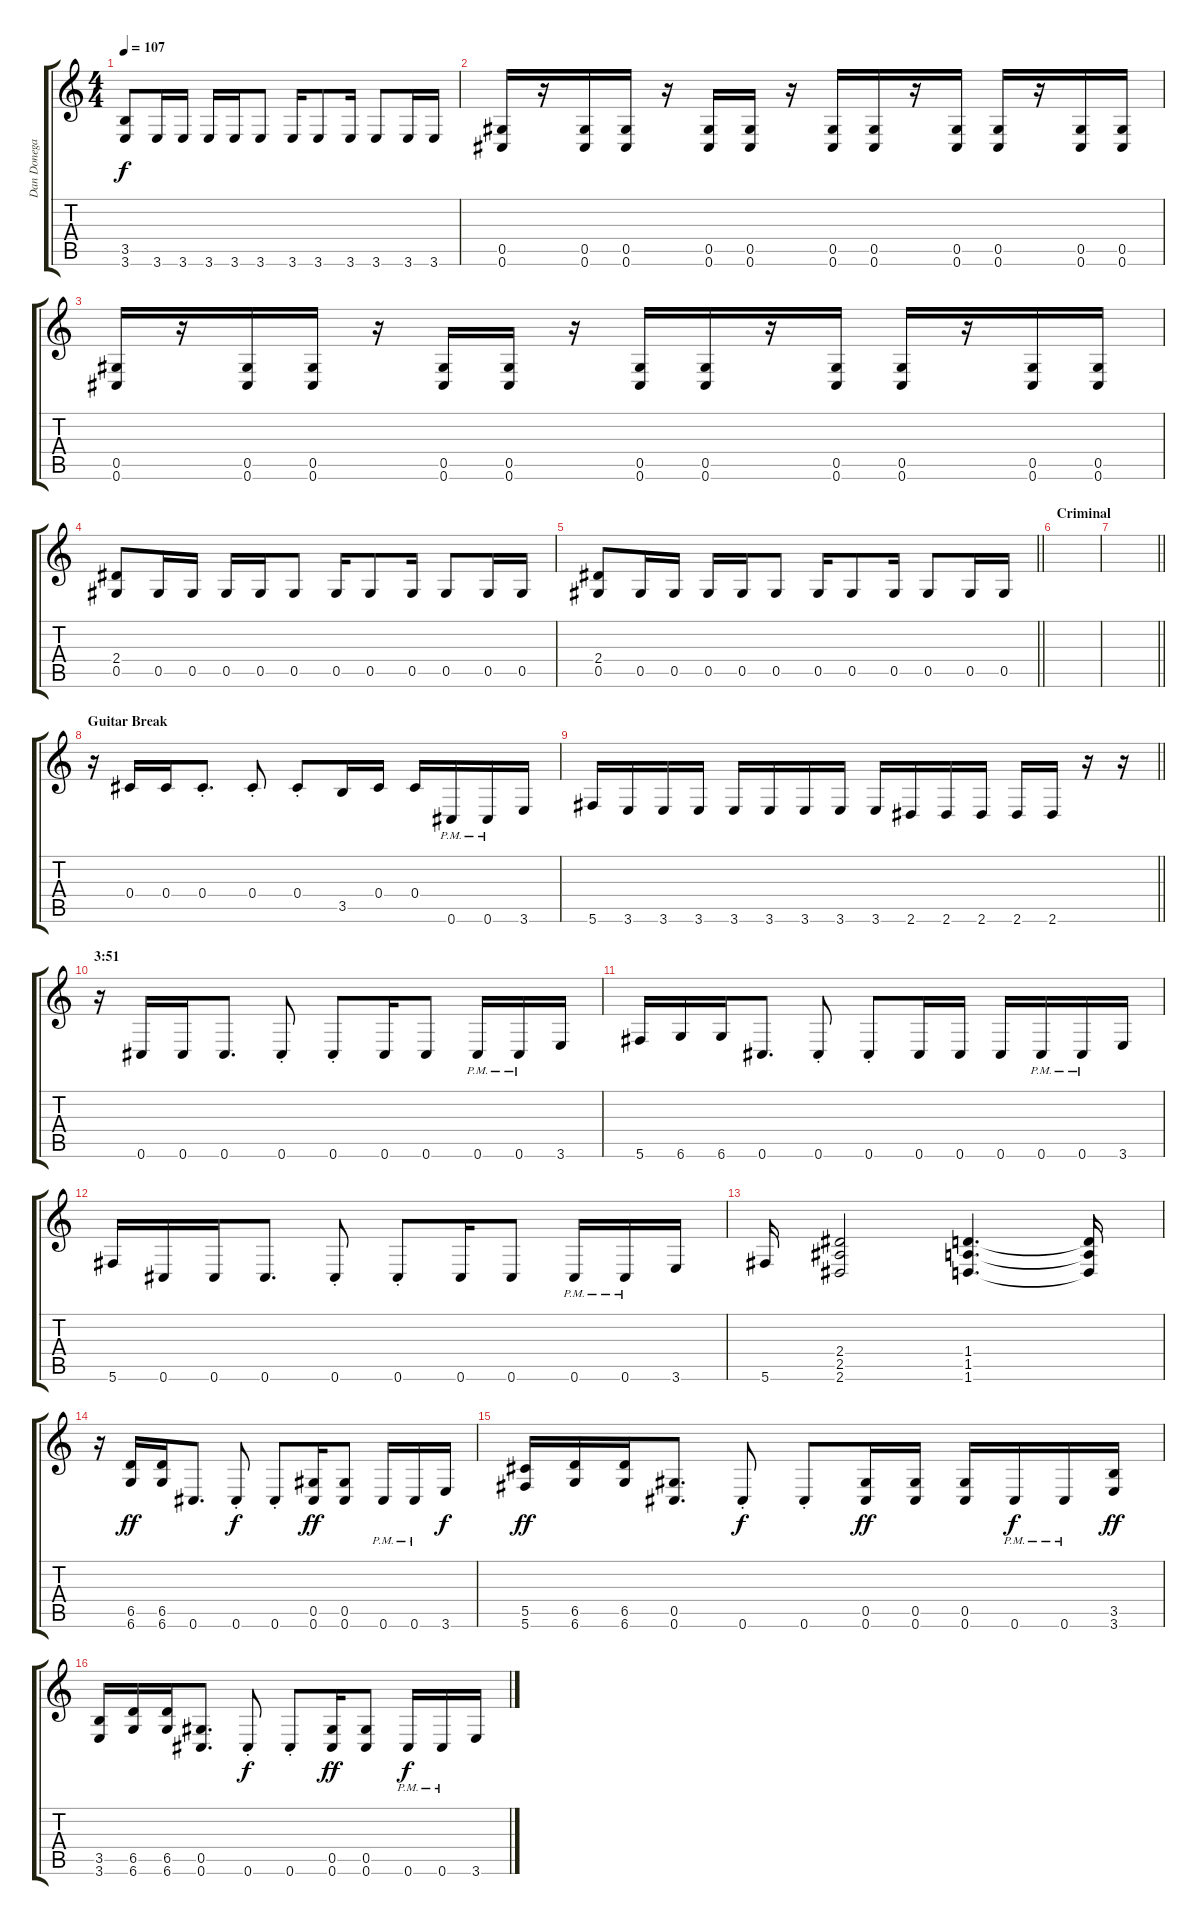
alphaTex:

\track ("Dan Donegan" "Dan Donega") {instrument distortionguitar}
\staff {score tabs}
\tuning (Eb4 Bb3 Gb3 Db3 Ab2 Db2) {hide}
\ts (4 4)
\tempo 107
\clef g2
\ks c
(3.5 3.6).8{dy f} 3.6.16 3.6.16 3.6.16 3.6.16 3.6.8 3.6.16 3.6.8 3.6.16 3.6.8 3.6.16 3.6.16 |
(0.5 0.6).16 r.16 (0.5 0.6).16 (0.5 0.6).16 r.16 (0.5 0.6).16 (0.5 0.6).16 r.16 (0.5 0.6).16 (0.5 0.6).16 r.16 (0.5 0.6).16 (0.5 0.6).16 r.16 (0.5 0.6).16 (0.5 0.6).16 |
(0.5 0.6).16 r.16 (0.5 0.6).16 (0.5 0.6).16 r.16 (0.5 0.6).16 (0.5 0.6).16 r.16 (0.5 0.6).16 (0.5 0.6).16 r.16 (0.5 0.6).16 (0.5 0.6).16 r.16 (0.5 0.6).16 (0.5 0.6).16 |
(2.4 0.5).8 0.5.16 0.5.16 0.5.16 0.5.16 0.5.8 0.5.16 0.5.8 0.5.16 0.5.8 0.5.16 0.5.16 |
\barLineRight lightlight
(2.4 0.5).8 0.5.16 0.5.16 0.5.16 0.5.16 0.5.8 0.5.16 0.5.8 0.5.16 0.5.8 0.5.16 0.5.16 |
\section ("" "Criminal")
|
\barLineRight lightlight
|
\section ("" "Guitar Break")
r.16 0.4.16 0.4.16 0.4{st}.8{d} 0.4{st}.8 0.4{st}.8 3.5.16 0.4.16 0.4.16 0.6{pm}.16 0.6{pm}.16 3.6.16 |
\barLineRight lightlight
5.6.16 3.6.16 3.6.16 3.6.16 3.6.16 3.6.16 3.6.16 3.6.16 3.6.16 2.6.16 2.6.16 2.6.16 2.6.16 2.6.16 r.16 r.16 |
\section ("" "3:51")
r.16 0.6.16 0.6.16 0.6.8{d} 0.6{st}.8 0.6{st}.8 0.6.16 0.6.8 0.6{pm}.16 0.6{pm}.16 3.6.16 |
5.6.16 6.6.16 6.6.16 0.6.8{d} 0.6{st}.8 0.6{st}.8 0.6.16 0.6.16 0.6.16 0.6{pm}.16 0.6{pm}.16 3.6.16 |
5.6.16{instrument distortionguitar} 0.6.16 0.6.16 0.6.8{d} 0.6{st}.8 0.6{st}.8 0.6.16 0.6.8 0.6{pm}.16 0.6{pm}.16 3.6.16 |
5.6.16 (2.4 2.5 2.6).2 (1.4 1.5 1.6).4{d} (1.4{t} 1.5{t} 1.6{t}).16 |
r.16 (6.5 6.6).16{dy ff} (6.5 6.6).16 0.6.8{d} 0.6{st}.8{dy f} 0.6{st}.8 (0.5 0.6).16{dy ff} (0.5 0.6).8 0.6{pm}.16 0.6{pm}.16 3.6.16{dy f} |
(5.5 5.6).16{dy ff} (6.5 6.6).16 (6.5 6.6).16 (0.5 0.6).8{d} 0.6{st}.8{dy f} 0.6{st}.8 (0.5 0.6).16{dy ff} (0.5 0.6).16 (0.5 0.6).16 0.6{pm}.16{dy f} 0.6{pm}.16 (3.5 3.6).16{dy ff} |
(3.5 3.6).16 (6.5 6.6).16 (6.5 6.6).16 (0.5 0.6).8{d} 0.6{st}.8{dy f} 0.6{st}.8 (0.5 0.6).16{dy ff} (0.5 0.6).8 0.6{pm}.16{dy f} 0.6{pm}.16 3.6.16
